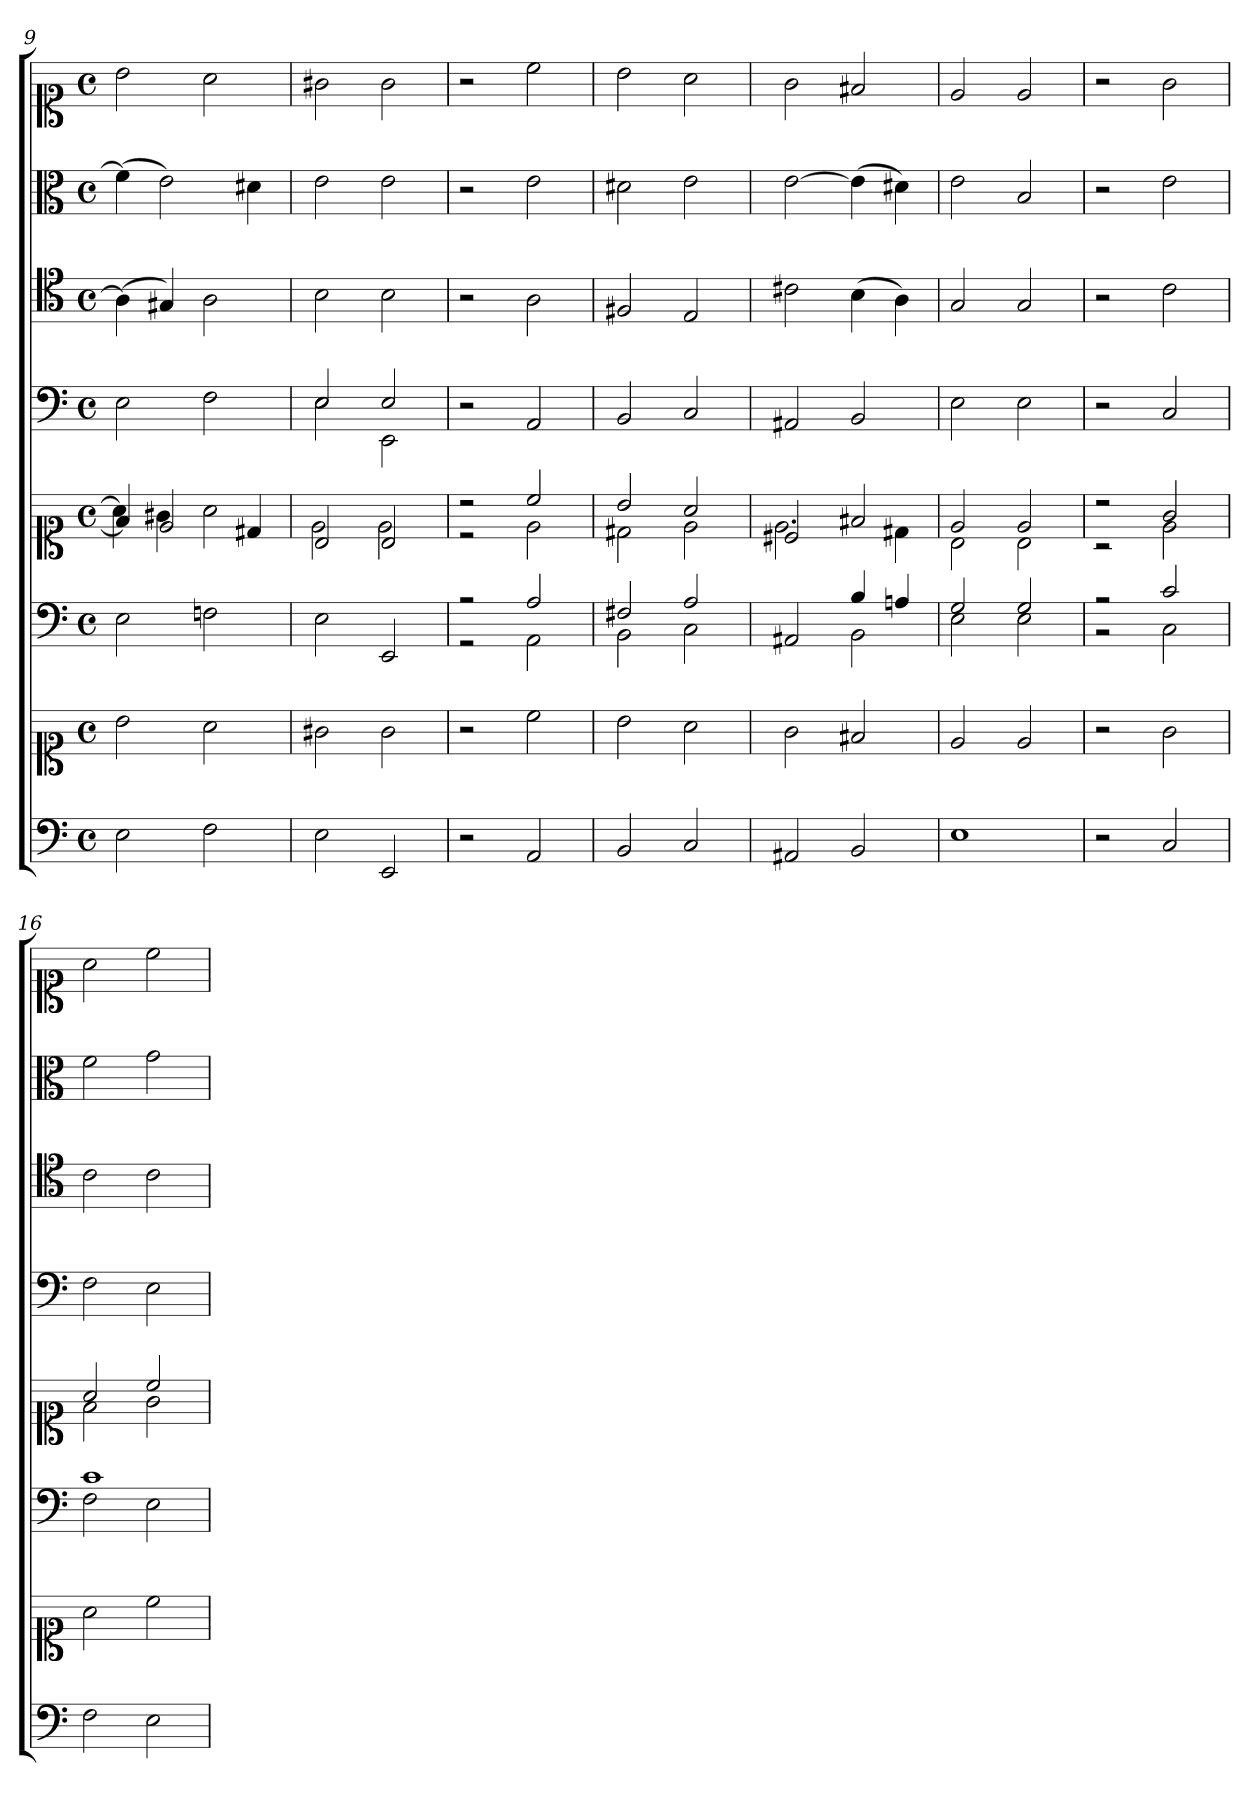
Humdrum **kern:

**kern	**kern	**kern	**kern	**kern	**kern	**kern	**kern
*part6	*part6	*part5	*part5	*part4	*part3	*part2	*part1
*staff8	*staff7	*staff6	*staff5	*staff4	*staff3	*staff2	*staff1
*clefF4	*clefC1	*clefF4	*clefC1	*clefF4	*clefC4	*clefC3	*clefC1
*k[]	*k[]	*k[]	*k[]	*k[]	*k[]	*k[]	*k[]
*M4/4	*M4/4	*M4/4	*M4/4	*M4/4	*M4/4	*M4/4	*M4/4
*met(c)	*met(c)	*met(c)	*met(c)	*met(c)	*met(c)	*met(c)	*met(c)
=9	=9	=9	=9	=9	=9	=9	=9
*	*	*	*^	*	*	*	*
2E	2b	2E	4f#]	4a]	2E	(4A]	(4f#]	2b
.	.	.	2e	4g#X	.	4G#X)	2e)	.
2F	2a	2Fn	.	2a	2F	2A	.	2a
.	.	.	4d#X	.	.	.	4d#X	.
=10	=10	=10	=10	=10	=10	=10	=10	=10
*	*	*	*	*	*^	*	*	*
2E	2g#X	2E	2B	2e	2E	2E	2B	2e	2g#X
2EE	2g#	2EE	2B	2e	2E	2EE	2B	2e	2g#
*	*	*	*	*	*v	*v	*	*	*
=11	=11	=11	=11	=11	=11	=11	=11	=11
*	*	*^	*	*	*	*	*	*
2r	2r	2r	2r	2r	2r	2r	2r	2r	2r
2AA	2cc	2A	2AA	2cc	2e	2AA	2A	2e	2cc
=12	=12	=12	=12	=12	=12	=12	=12	=12	=12
2BB	2b	2F#X	2BB	2b	2d#X	2BB	2F#X	2d#X	2b
2C	2a	2A	2C	2a	2e	2C	2E	2e	2a
=13	=13	=13	=13	=13	=13	=13	=13	=13	=13
2AA#X	2g	2ryy	2AA#X	2c#X	2.e	2AA#X	2c#X	[2e	2g
2BB	2f#X	4B	2BB	2f#X	.	2BB	(4B	(4e]	2f#X
.	.	4An	.	.	4d#X	.	4A)	4d#X)	.
=14	=14	=14	=14	=14	=14	=14	=14	=14	=14
1E	2e	2G	2E	2e	2B	2E	2G	2e	2e
.	2e	2G	2E	2e	2B	2E	2G	2B	2e
=15	=15	=15	=15	=15	=15	=15	=15	=15	=15
2r	2r	2r	2r	2r	2r	2r	2r	2r	2r
2C	2g	2c	2C	2g	2e	2C	2c	2e	2g
=16	=16	=16	=16	=16	=16	=16	=16	=16	=16
2F	2a	1c	2F	2a	2f	2F	2c	2f	2a
2E	2cc	.	2E	2cc	2g	2E	2c	2g	2cc
*	*	*v	*v	*	*	*	*	*	*
*	*	*	*v	*v	*	*	*	*
=	=	=	=	=	=	=	=
*-	*-	*-	*-	*-	*-	*-	*-
